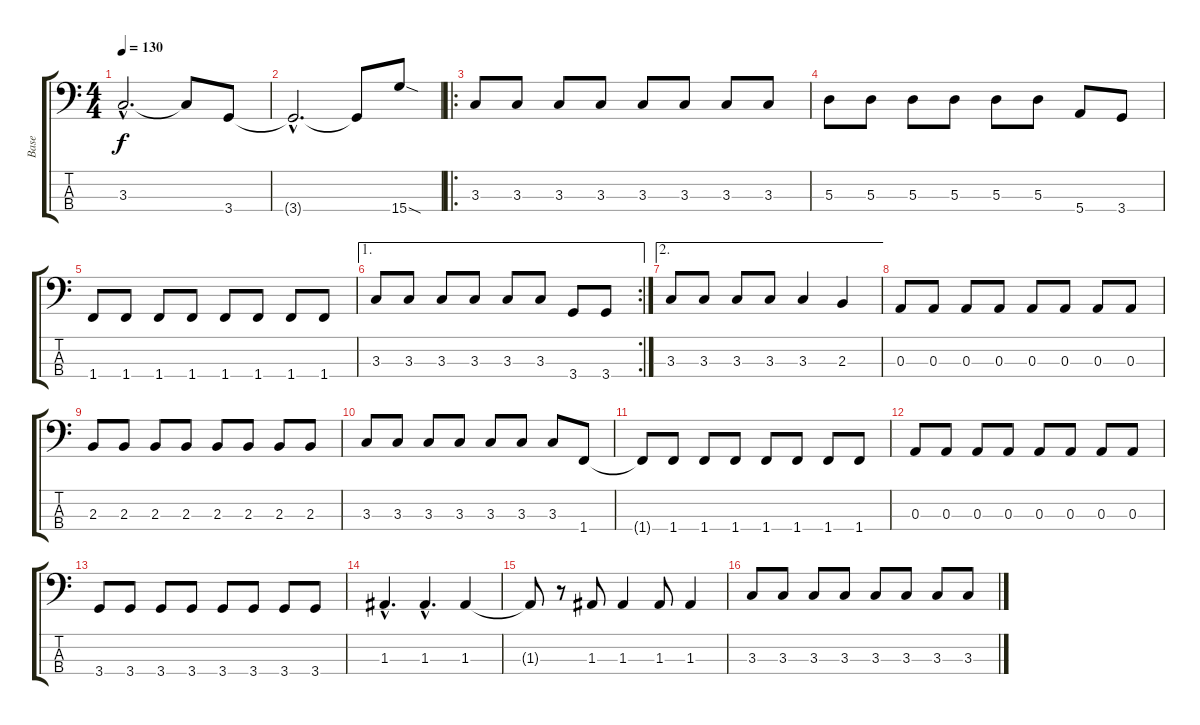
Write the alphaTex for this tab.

\track ("Base" "Base") {instrument electricbasspick}
\staff {score tabs}
\tuning (G2 D2 A1 E1) {hide}
\ts (4 4)
\tempo 130
\clef f4
\ks c
3.3{hac t}.2{d dy f} 3.3{t}.8 3.4.8 |
3.4{hac t}.2{d} 3.4{t}.8 15.4{sod}.8 |
\ro
3.3.8 3.3.8 3.3.8 3.3.8 3.3.8 3.3.8 3.3.8 3.3.8 |
5.3.8 5.3.8 5.3.8 5.3.8 5.3.8 5.3.8 5.4.8 3.4.8 |
1.4.8 1.4.8 1.4.8 1.4.8 1.4.8 1.4.8 1.4.8 1.4.8 |
\ae 1
\rc 2
3.3.8 3.3.8 3.3.8 3.3.8 3.3.8 3.3.8 3.4.8 3.4.8 |
\ae 2
3.3.8 3.3.8 3.3.8 3.3.8 3.3.4 2.3.4 |
0.3.8 0.3.8 0.3.8 0.3.8 0.3.8 0.3.8 0.3.8 0.3.8 |
2.3.8 2.3.8 2.3.8 2.3.8 2.3.8 2.3.8 2.3.8 2.3.8 |
3.3.8 3.3.8 3.3.8 3.3.8 3.3.8 3.3.8 3.3.8 1.4.8 |
1.4{t}.8 1.4.8 1.4.8 1.4.8 1.4.8 1.4.8 1.4.8 1.4.8 |
0.3.8 0.3.8 0.3.8 0.3.8 0.3.8 0.3.8 0.3.8 0.3.8 |
3.4.8 3.4.8 3.4.8 3.4.8 3.4.8 3.4.8 3.4.8 3.4.8 |
1.3{hac}.4{d} 1.3{hac}.4{d} 1.3.4 |
1.3{t}.8 r.8 1.3.8 1.3.4 1.3.8 1.3.4 |
3.3.8 3.3.8 3.3.8 3.3.8 3.3.8 3.3.8 3.3.8 3.3.8
